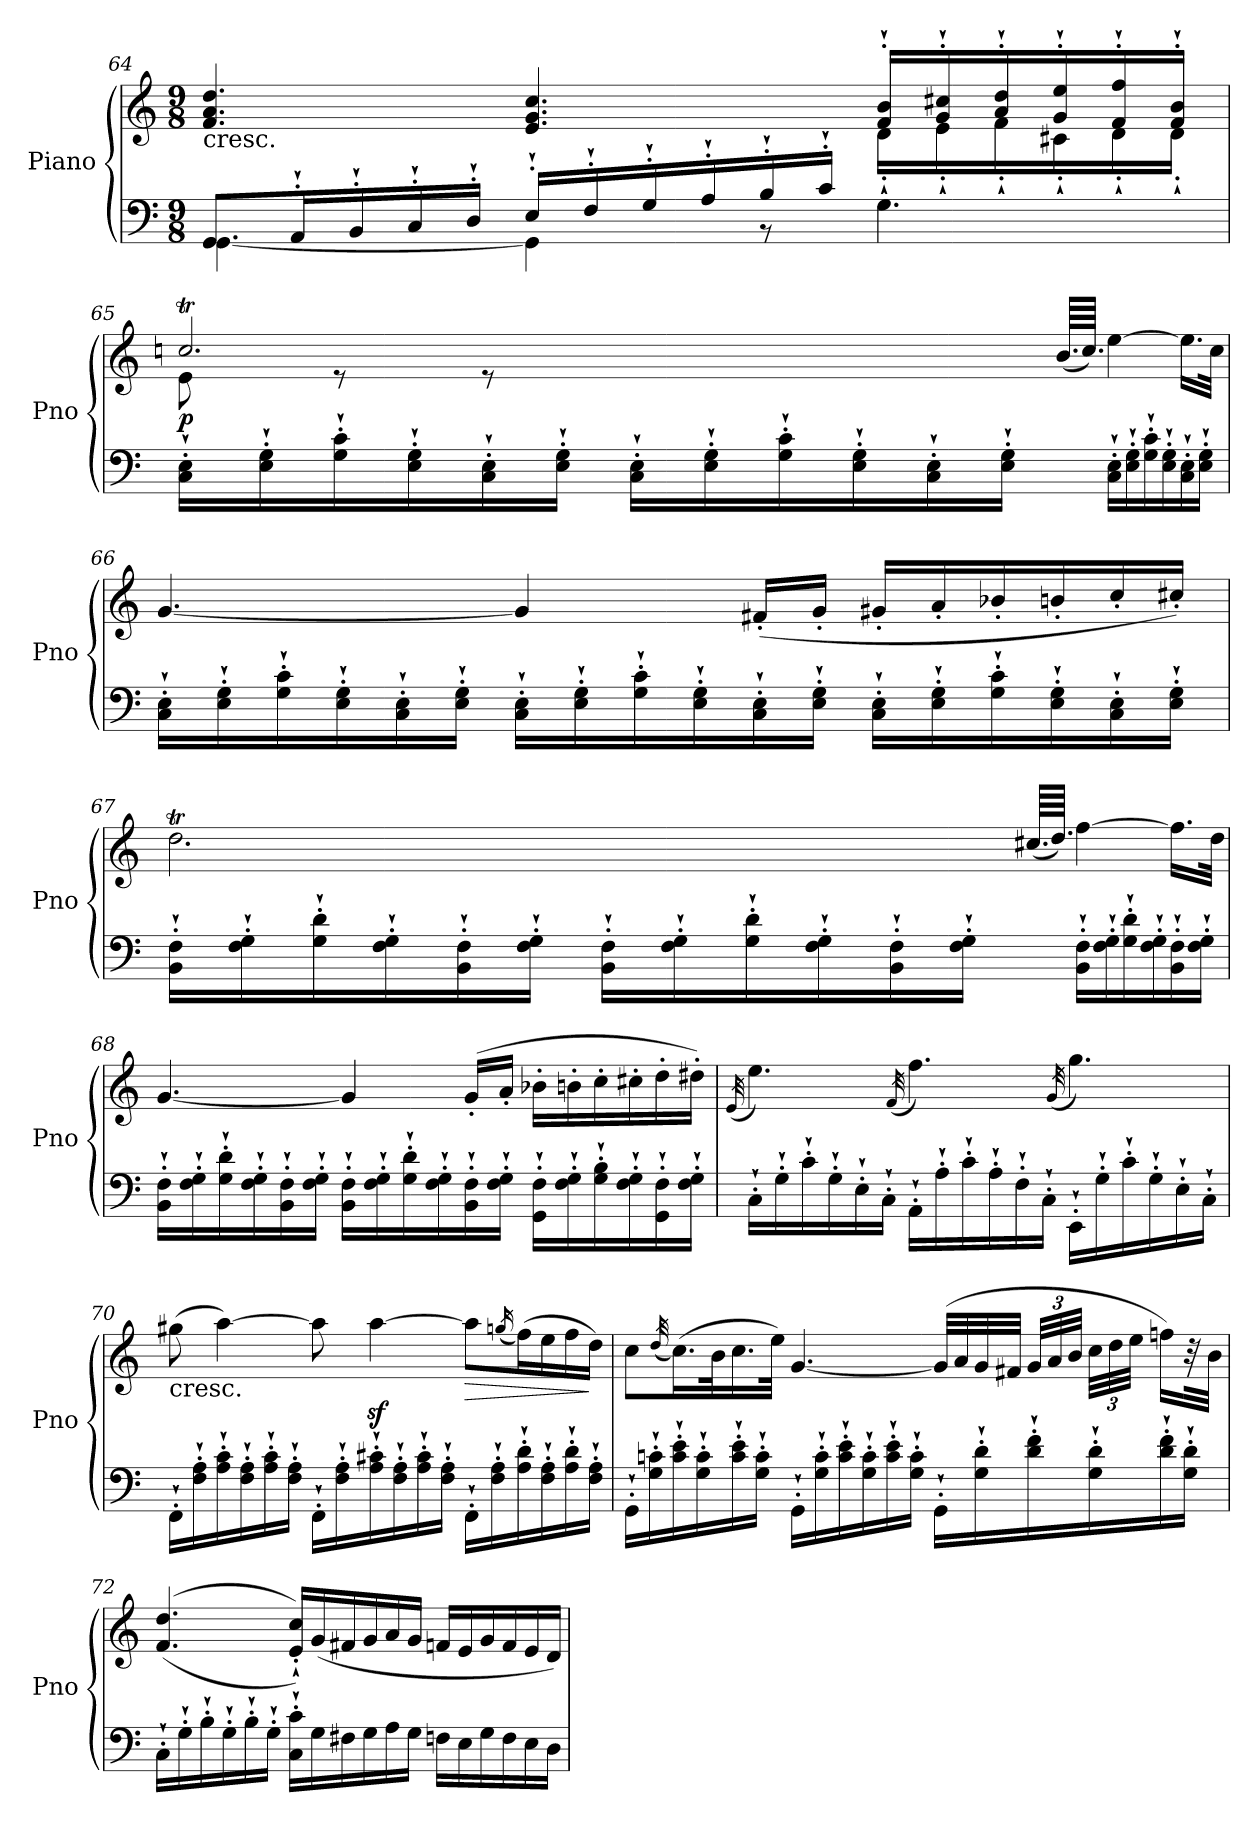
**kern	**kern	**dynam
*part1	*part1	*part1
*staff2	*staff1	*staff1/2
*I"Piano	*	*
*I'Pno	*	*
*clefF4	*clefG2	*
*k[]	*k[]	*
*C:	*C:	*
*M9/8	*M9/8	*
=64	=64	=64
*^	*^	*
!	!	!LO:TX:b:t=cresc.	!	!
8GG/L	[4.GG\	4.f/ 4.a/ 4.dd/	2.ryy	.
16AA`'/L	.	.	.	.
16BB`'/	.	.	.	.
16C`'/	.	.	.	.
16D`'/JJ	.	.	.	.
16E`'/LL	4GG\]	4.e/ 4.g/ 4.cc/	.	.
16F`'/	.	.	.	.
16G`'/	.	.	.	.
16A`'/	.	.	.	.
16B`'/	8rBB	.	.	.
16c`'/JJ	.	.	.	.
4.ryy	4.G\	16f/`' 16b/`'LL	16d`'\LL	.
.	.	16g/`' 16cc#X/`'	16e`'\	.
.	.	16a/`' 16dd/`'	16f`'\	.
.	.	16g/`' 16ee/`'	16c#X`'\	.
.	.	16f/`' 16ff/`'	16d`'\	.
.	.	16f/`' 16b/`'JJ	16d`'\JJ	.
*v	*v	*	*	*
=65	=65	=65	=65
*	*	*^	*
!	!	!	!	!LO:DY:b
16C\`' 16E\`'LL	2.ccnT/	64ccyy	8e\	p
.	.	64ddyy	.	.
.	.	64ccyy	.	.
.	.	64ddyy	.	.
16E\`' 16G\`'	.	64ccyy	.	.
.	.	64ddyy	.	.
.	.	64ccyy	.	.
.	.	64ddyy	.	.
16G\`' 16c\`'	.	64ccyy	8re	.
.	.	64ddyy	.	.
.	.	64ccyy	.	.
.	.	64ddyy	.	.
16E\`' 16G\`'	.	64ccyy	.	.
.	.	64ddyy	.	.
.	.	64ccyy	.	.
.	.	64ddyy	.	.
16C\`' 16E\`'	.	64ccyy	8re	.
.	.	64ddyy	.	.
.	.	64ccyy	.	.
.	.	64ddyy	.	.
16E\`' 16G\`'JJ	.	64ccyy	.	.
.	.	64ddyy	.	.
.	.	64ccyy	.	.
.	.	64ddyy	.	.
16C\`' 16E\`'LL	.	64ccyy	2.ryy	.
.	.	64ddyy	.	.
.	.	64ccyy	.	.
.	.	64ddyy	.	.
16E\`' 16G\`'	.	64ccyy	.	.
.	.	64ddyy	.	.
.	.	64ccyy	.	.
.	.	64ddyy	.	.
16G\`' 16c\`'	.	64ccyy	.	.
.	.	64ddyy	.	.
.	.	64ccyy	.	.
.	.	64ddyy	.	.
16E\`' 16G\`'	.	64ccyy	.	.
.	.	64ddyy	.	.
.	.	64ccyy	.	.
.	.	64ddyy	.	.
16C\`' 16E\`'	.	64ccyy	.	.
.	.	64ddyy	.	.
.	.	64ccyy	.	.
.	.	64ddyy	.	.
*	*	*Xtuplet	*	*
16E\`' 16G\`'JJ	.	96ccyy	.	.
.	.	96ddTTTyy	.	.
.	.	96ccyy	.	.
.	.	(96.b/LLL	.	.
.	.	96.cc/JJJ)	.	.
16C\`' 16E\`'LL	[4ee\	4.ryy	.	.
16E\`' 16G\`'	.	.	.	.
16G\`' 16c\`'	.	.	.	.
16E\`' 16G\`'	.	.	.	.
16C\`' 16E\`'	16.ee\LL]	.	.	.
16E\`' 16G\`'JJ	.	.	.	.
.	32cc\JJk	.	.	.
*	*v	*v	*v	*
!!LO:LB:g=z
=66	=66	=66
16C\`' 16E\`'LL	[4.g/	.
16E\`' 16G\`'	.	.
16G\`' 16c\`'	.	.
16E\`' 16G\`'	.	.
16C\`' 16E\`'	.	.
16E\`' 16G\`'JJ	.	.
16C\`' 16E\`'LL	4g/]	.
16E\`' 16G\`'	.	.
16G\`' 16c\`'	.	.
16E\`' 16G\`'	.	.
16C\`' 16E\`'	(16f#X'/LL	.
16E\`' 16G\`'JJ	16g'/JJ	.
16C\`' 16E\`'LL	16g#X'/LL	.
16E\`' 16G\`'	16a'/	.
16G\`' 16c\`'	16b-X'/	.
16E\`' 16G\`'	16bn'/	.
16C\`' 16E\`'	16cc'/	.
16E\`' 16G\`'JJ	16cc#X'/JJ)	.
=67	=67	=67
*	*^	*
16BB\`' 16F\`'LL	2.ddT\	64ddyy	.
.	.	64eeyy	.
.	.	64ddyy	.
.	.	64eeyy	.
16F\`' 16G\`'	.	64ddyy	.
.	.	64eeyy	.
.	.	64ddyy	.
.	.	64eeyy	.
16G\`' 16d\`'	.	64ddyy	.
.	.	64eeyy	.
.	.	64ddyy	.
.	.	64eeyy	.
16F\`' 16G\`'	.	64ddyy	.
.	.	64eeyy	.
.	.	64ddyy	.
.	.	64eeyy	.
16BB\`' 16F\`'	.	64ddyy	.
.	.	64eeyy	.
.	.	64ddyy	.
.	.	64eeyy	.
16F\`' 16G\`'JJ	.	64ddyy	.
.	.	64eeyy	.
.	.	64ddyy	.
.	.	64eeyy	.
16BB\`' 16F\`'LL	.	64ddyy	.
.	.	64eeyy	.
.	.	64ddyy	.
.	.	64eeyy	.
16F\`' 16G\`'	.	64ddyy	.
.	.	64eeyy	.
.	.	64ddyy	.
.	.	64eeyy	.
16G\`' 16d\`'	.	64ddyy	.
.	.	64eeyy	.
.	.	64ddyy	.
.	.	64eeyy	.
16F\`' 16G\`'	.	64ddyy	.
.	.	64eeyy	.
.	.	64ddyy	.
.	.	64eeyy	.
16BB\`' 16F\`'	.	64ddyy	.
.	.	64eeyy	.
.	.	64ddyy	.
.	.	64eeyy	.
16F\`' 16G\`'JJ	.	96ddyy	.
.	.	96eeyy	.
.	.	96ddTTTyy	.
.	.	(96.cc#X/LLL	.
.	.	96.dd/JJJ)	.
16BB\`' 16F\`'LL	[4ff\	4.ryy	.
16F\`' 16G\`'	.	.	.
16G\`' 16d\`'	.	.	.
16F\`' 16G\`'	.	.	.
16BB\`' 16F\`'	16.ff\LL]	.	.
16F\`' 16G\`'JJ	.	.	.
.	32dd\JJk	.	.
*	*v	*v	*
!!LO:LB:g=z
=68	=68	=68
16BB\`' 16F\`'LL	[4.g/	.
16F\`' 16G\`'	.	.
16G\`' 16d\`'	.	.
16F\`' 16G\`'	.	.
16BB\`' 16F\`'	.	.
16F\`' 16G\`'JJ	.	.
16BB\`' 16F\`'LL	4g/]	.
16F\`' 16G\`'	.	.
16G\`' 16d\`'	.	.
16F\`' 16G\`'	.	.
16BB\`' 16F\`'	(16g'/LL	.
16F\`' 16G\`'JJ	16a'/JJ	.
16GG\`' 16F\`'LL	16b-X'\LL	.
16F\`' 16G\`'	16bn'\	.
16G\`' 16B\`'	16cc'\	.
16F\`' 16G\`'	16cc#X'\	.
16GG\`' 16F\`'	16dd'\	.
16F\`' 16G\`'JJ	16dd#X'\JJ)	.
=69	=69	=69
.	(32qe/	.
16C`'\LL	4.ee\)	.
16G`'\	.	.
16c`'\	.	.
16G`'\	.	.
16E`'\	.	.
16C`'\JJ	.	.
.	(32qf/	.
16AA`'\LL	4.ff\)	.
16A`'\	.	.
16c`'\	.	.
16A`'\	.	.
16F`'\	.	.
16C`'\JJ	.	.
.	(32qg/	.
16EE`'\LL	4.gg\)	.
16G`'\	.	.
16c`'\	.	.
16G`'\	.	.
16E`'\	.	.
16C`'\JJ	.	.
!!LO:LB:g=z
=70	=70	=70
!	!LO:TX:b:t=cresc.	!
16FF`'\LL	(8gg#X\	.
16F\`' 16A\`'	.	.
16A\`' 16c\`'	[4aa\)	.
16F\`' 16A\`'	.	.
16A\`' 16c\`'	.	.
16F\`' 16A\`'JJ	.	.
16FF`'\LL	8aa\]	.
16F\`' 16A\`'	.	.
16A\`' 16c#X\`'	[4aaz<\	.
16F\`' 16A\`'	.	.
16A\`' 16c#\`'	.	.
16F\`' 16A\`'JJ	.	.
!	!	!LO:HP:b
16FF`'\LL	8aa\L]	>
16F\`' 16A\`'	.	.
.	(16qggn/	.
16A\`' 16d\`'	(16ff\L)	.
16F\`' 16A\`'	16ee\	.
16A\`' 16d\`'	16ff\	.
16F\`' 16A\`'JJ	16dd\JJ)	]
=71	=71	=71
*	*^	*
16GG`'\LL	8cc\L	1ryy	.
16G\`' 16cn\`'	.	.	.
.	(32qdd/	.	.
16c\`' 16e\`'	(16.cc\L)	.	.
16G\`' 16c\`'	.	.	.
.	32b\K	.	.
16c\`' 16e\`'	16.cc\	.	.
16G\`' 16c\`'JJ	.	.	.
.	32ee\JJk)	.	.
16GG`'\LL	[4.g/	.	.
16G\`' 16c\`'	.	.	.
16c\`' 16e\`'	.	.	.
16G\`' 16c\`'	.	.	.
16c\`' 16e\`'	.	.	.
16G\`' 16c\`'JJ	.	.	.
16GG`'\LL	(32g/LLL]	.	.
.	32a/	.	.
16G\`' 16d\`'	32g/	.	.
.	32f#X/JJJ	.	.
*	*tuplet	*	*
*	*Xbrackettup	*	*
16d\`' 16f\`'	48g/LLL	.	.
.	48a/	.	.
.	48b/JJJ	.	.
16G\`' 16d\`'	48cc\LLL	.	.
.	48dd\	.	.
.	48ee\JJJ	.	.
16d\`' 16f\`'	16ryy	16ffn\LL)	.
16G\`' 16d\`'JJ	32r	32ryy	.
.	32ryy	32b\JJk	.
*	*v	*v	*
!!LO:LB:g=z
=72	=72	=72
16C`'\LL	((4.f/ 4.dd/	.
16G`'\	.	.
16B`'\	.	.
16G`'\	.	.
16B`'\	.	.
16G`'\JJ	.	.
16C\`' 16c\`'LL	16e/`' 16cc/`'LL))	.
16G\	(16g/	.
16F#X\	16f#X/	.
16G\	16g/	.
16A\	16a/	.
16G\JJ	16g/JJ	.
16Fn\LL	16fn/LL	.
16E\	16e/	.
16G\	16g/	.
16F\	16f/	.
16E\	16e/	.
16D\JJ	16d/JJ)	.
=	=	=
*-	*-	*-
